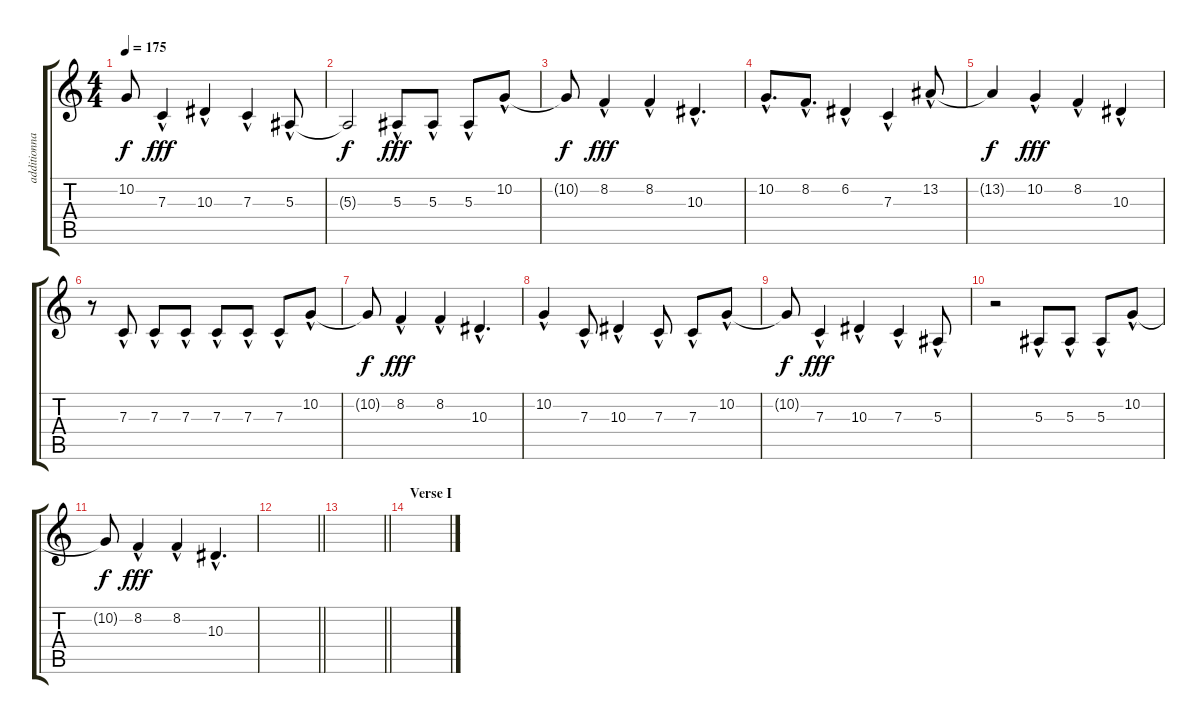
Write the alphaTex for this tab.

\track ("additionnal guitar" "additionna") {instrument flute}
\staff {score tabs}
\tuning (D4 A3 F3 C3 G2 C2) {hide}
\ts (4 4)
\tempo 175
\clef g2
\ks c
10.2{t}.8{dy f} 7.3{hac}.4{dy fff} 10.3{hac}.4 7.3{hac}.4 5.3{hac}.8 |
5.3{t}.2{dy f} 5.3{hac}.8{dy fff} 5.3{hac}.8 5.3{hac}.8 10.2{hac}.8 |
10.2{t}.8{dy f} 8.2{hac}.4{dy fff} 8.2{hac}.4 10.3{hac}.4{d} |
10.2{hac}.8{d} 8.2{hac}.8{d} 6.2{hac}.4 7.3{hac}.4 13.2{hac}.8 |
13.2{t}.4{dy f} 10.2{hac}.4{dy fff} 8.2{hac}.4 10.3{hac}.4 |
r.8 7.3{hac}.8 7.3{hac}.8 7.3{hac}.8 7.3{hac}.8 7.3{hac}.8 7.3{hac}.8 10.2{hac}.8 |
10.2{t}.8{dy f} 8.2{hac}.4{dy fff} 8.2{hac}.4 10.3{hac}.4{d} |
10.2{hac}.4 7.3{hac}.8 10.3{hac}.4 7.3{hac}.8 7.3{hac}.8 10.2{hac}.8 |
10.2{t}.8{dy f} 7.3{hac}.4{dy fff} 10.3{hac}.4 7.3{hac}.4 5.3{hac}.8 |
r.2 5.3{hac}.8 5.3{hac}.8 5.3{hac}.8 10.2{hac}.8 |
10.2{t}.8{dy f} 8.2{hac}.4{dy fff} 8.2{hac}.4 10.3{hac}.4{d} |
\barLineRight lightlight
|
\barLineRight lightlight
|
\section ("" "Verse I")
